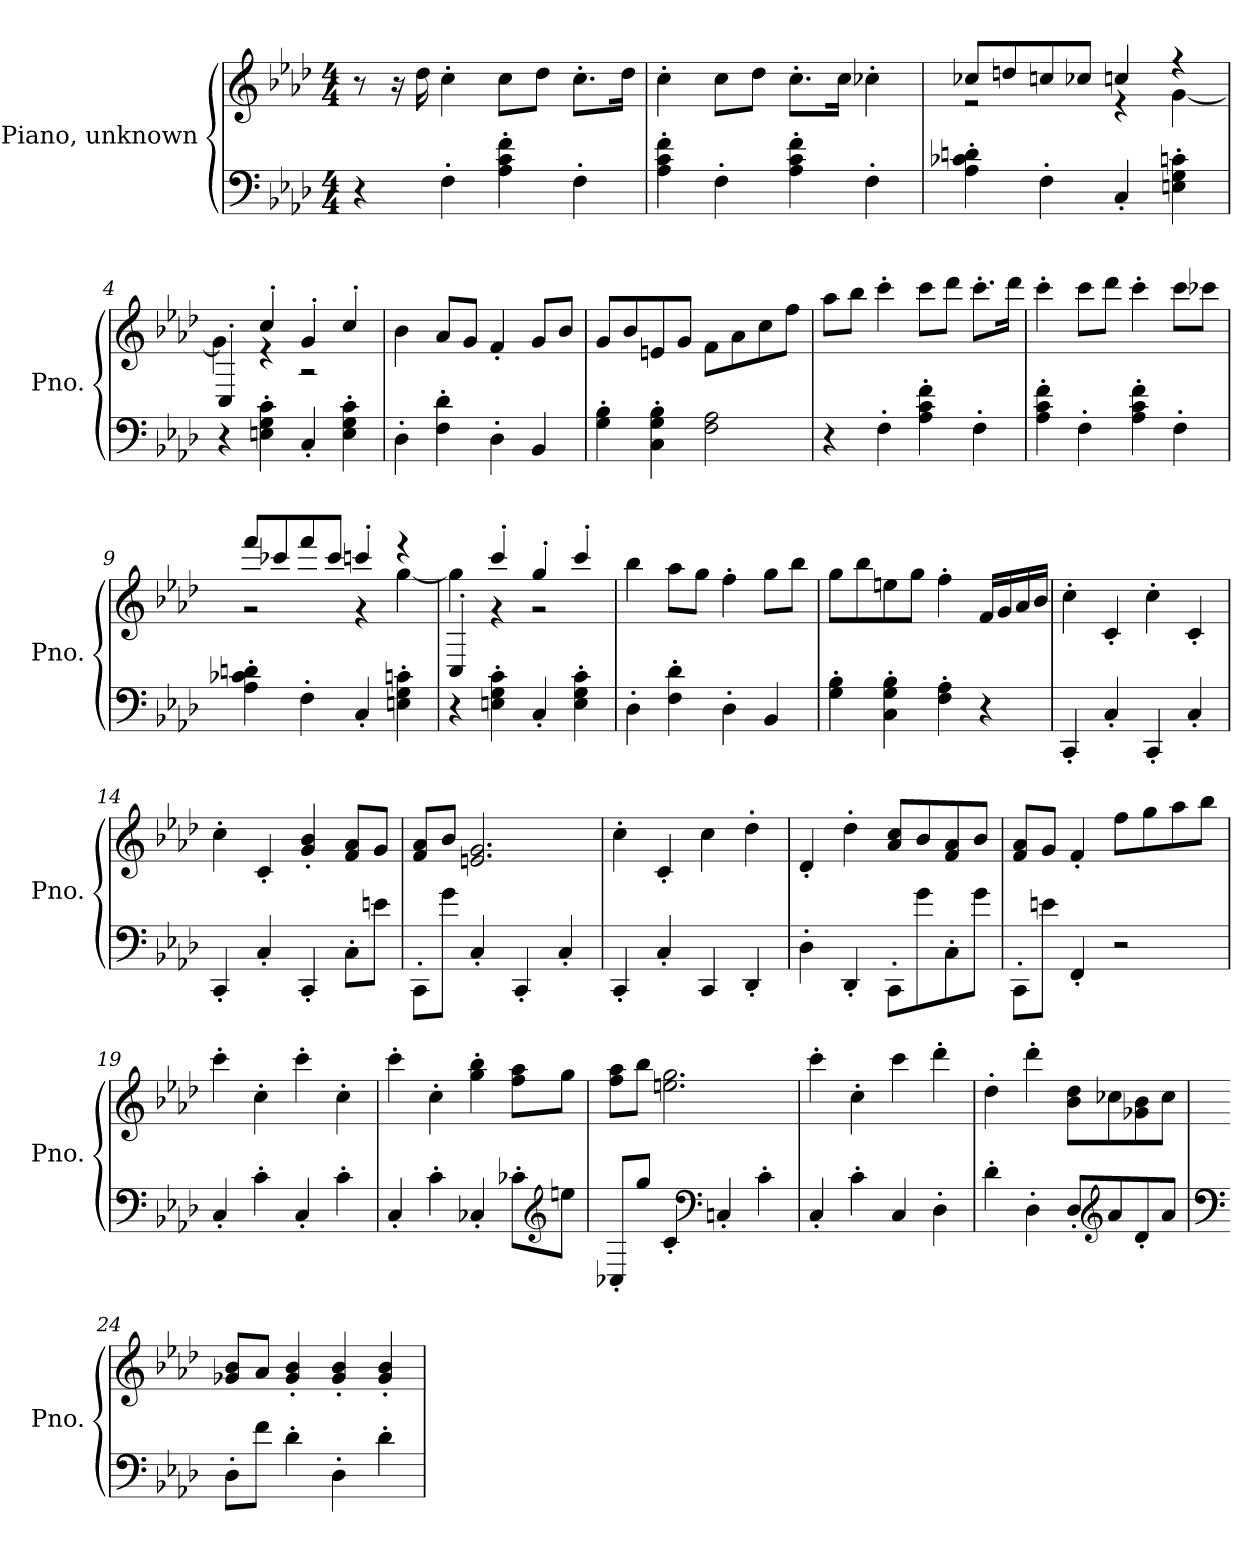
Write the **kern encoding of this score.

**kern	**kern
*part1	*part1
*staff2	*staff1
*I"Piano, unknown	*
*I'Pno.	*
*clefF4	*clefG2
*k[b-e-a-d-]	*k[b-e-a-d-]
*M4/4	*M4/4
*MM120	*MM120
=1	=1
4r	8r
.	16r
.	16dd-\
4F'\	4cc'\
4A-\' 4c\' 4f\'	8cc\L
.	8dd-\J
4F'\	8.cc'\L
.	16dd-\Jk
=2	=2
4A-\' 4c\' 4f\'	4cc'\
4F'\	8cc\L
.	8dd-\J
4A-\' 4c\' 4f\'	8.cc'\L
.	16cc\Jk
4F'\	4cc-X'\
=3	=3
*	*^
4A-\' 4c-X\' 4dn\'	8cc-X/L	2r
.	8ddn/	.
4F'\	8ccn/	.
.	8cc-X/J	.
4C'/	4ccn/	4r
4En\' 4G\' 4cn\'	4r	[4g\
=4	=4	=4
4r	4C'/	4g\]
4En\' 4G\' 4c\'	4cc'/	4r
4C'/	4g'/	2r
4E\' 4G\' 4c\'	4cc'/	.
*	*v	*v
=5	=5
4D-'\	4b-\
4F\' 4d-\'	8a-/L
.	8g/J
4D-'\	4f'/
4BB-/	8g/L
.	8b-/J
!!LO:LB:g=z
=6	=6
4G\' 4B-\'	8g/L
.	8b-/
4C\' 4G\' 4B-\'	8en/
.	8g/J
2F\ 2A-\	8f\L
.	8a-\
.	8cc\
.	8ff\J
=7	=7
4r	8aa-\L
.	8bb-\J
4F'\	4ccc'\
4A-\' 4c\' 4f\'	8ccc\L
.	8ddd-\J
4F'\	8.ccc'\L
.	16ddd-\Jk
=8	=8
4A-\' 4c\' 4f\'	4ccc'\
4F'\	8ccc\L
.	8ddd-\J
4A-\' 4c\' 4f\'	4ccc'\
4F'\	8ccc\L
.	8ccc-X\J
=9	=9
*	*^
4A-\' 4c-X\' 4dn\'	8fff/L	2r
.	8ccc-X/	.
4F'\	8fff/	.
.	8ccc-/J	.
4C'/	4cccn'/	4r
4En\' 4G\' 4cn\'	4r	[4gg\
!!LO:LB:g=z	!!
=10	=10	=10
4r	4C'/	4gg\]
4En\' 4G\' 4c\'	4ccc'/	4r
4C'/	4gg'/	2r
4E\' 4G\' 4c\'	4ccc'/	.
*	*v	*v
=11	=11
4D-'\	4bb-\
4F\' 4d-\'	8aa-\L
.	8gg\J
4D-'\	4ff'\
4BB-/	8gg\L
.	8bb-\J
=12	=12
4G\' 4B-\'	8gg\L
.	8bb-\
4C\' 4G\' 4B-\'	8een\
.	8gg\J
4F\' 4A-\'	4ff'\
4r	16f/LL
.	16g/
.	16a-/
.	16b-/JJ
=13	=13
4CC'/	4cc'\
4C'/	4c'/
4CC'/	4cc'\
4C'/	4c'/
=14	=14
4CC'/	4cc'\
4C'/	4c'/
4CC'/	4g/' 4b-/'
8C'\L	8f/ 8a-/L
8en\J	8g/J
=15	=15
8CC'\L	8f/ 8a-/L
8g\J	8b-/J
4C'/	2.en/ 2.g/
4CC'/	.
4C'/	.
!!LO:LB:g=z
=16	=16
4CC'/	4cc'\
4C'/	4c'/
4CC/	4cc\
4DD-'/	4dd-'\
=17	=17
4D-'\	4d-'/
4DD-'/	4dd-'\
8CC'\L	8a-/ 8cc/L
8g\	8b-/
8C'\	8f/ 8a-/
8g\J	8b-/J
=18	=18
8CC'\L	8f/ 8a-/L
8en\J	8g/J
4FF'/	4f'/
2r	8ff\L
.	8gg\
.	8aa-\
.	8bb-\J
=19	=19
4C'/	4ccc'\
4c'\	4cc'\
4C'/	4ccc'\
4c'\	4cc'\
=20	=20
4C'/	4ccc'\
4c'\	4cc'\
4C-X'/	4gg\' 4bb-\'
8c-X'\L	8ff\ 8aa-\L
*clefG2	*
8een\J	8gg\J
!!LO:LB:g=z
=21	=21
8C-X'/L	8ff\ 8aa-\L
8gg/J	8bb-\J
4c'/	2.een\ 2.gg\
*clefF4	*
4Cn'/	.
4c'\	.
=22	=22
4C'/	4ccc'\
4c'\	4cc'\
4C/	4ccc\
4D-'\	4ddd-'\
=23	=23
4d-'\	4dd-'\
4D-'\	4ddd-'\
8D-'/L	8b-\ 8dd-\L
*clefG2	*
8a-/	8cc-X\
8d-'/	8g-X\ 8b-\
8a-/J	8cc-\J
=24	=24
*clefF4	*
8D-'\L	8g-X/ 8b-/L
8f\J	8a-/J
4d-'\	4g-/' 4b-/'
4D-'\	4g-/' 4b-/'
4d-'\	4g-/' 4b-/'
=	=
*-	*-
